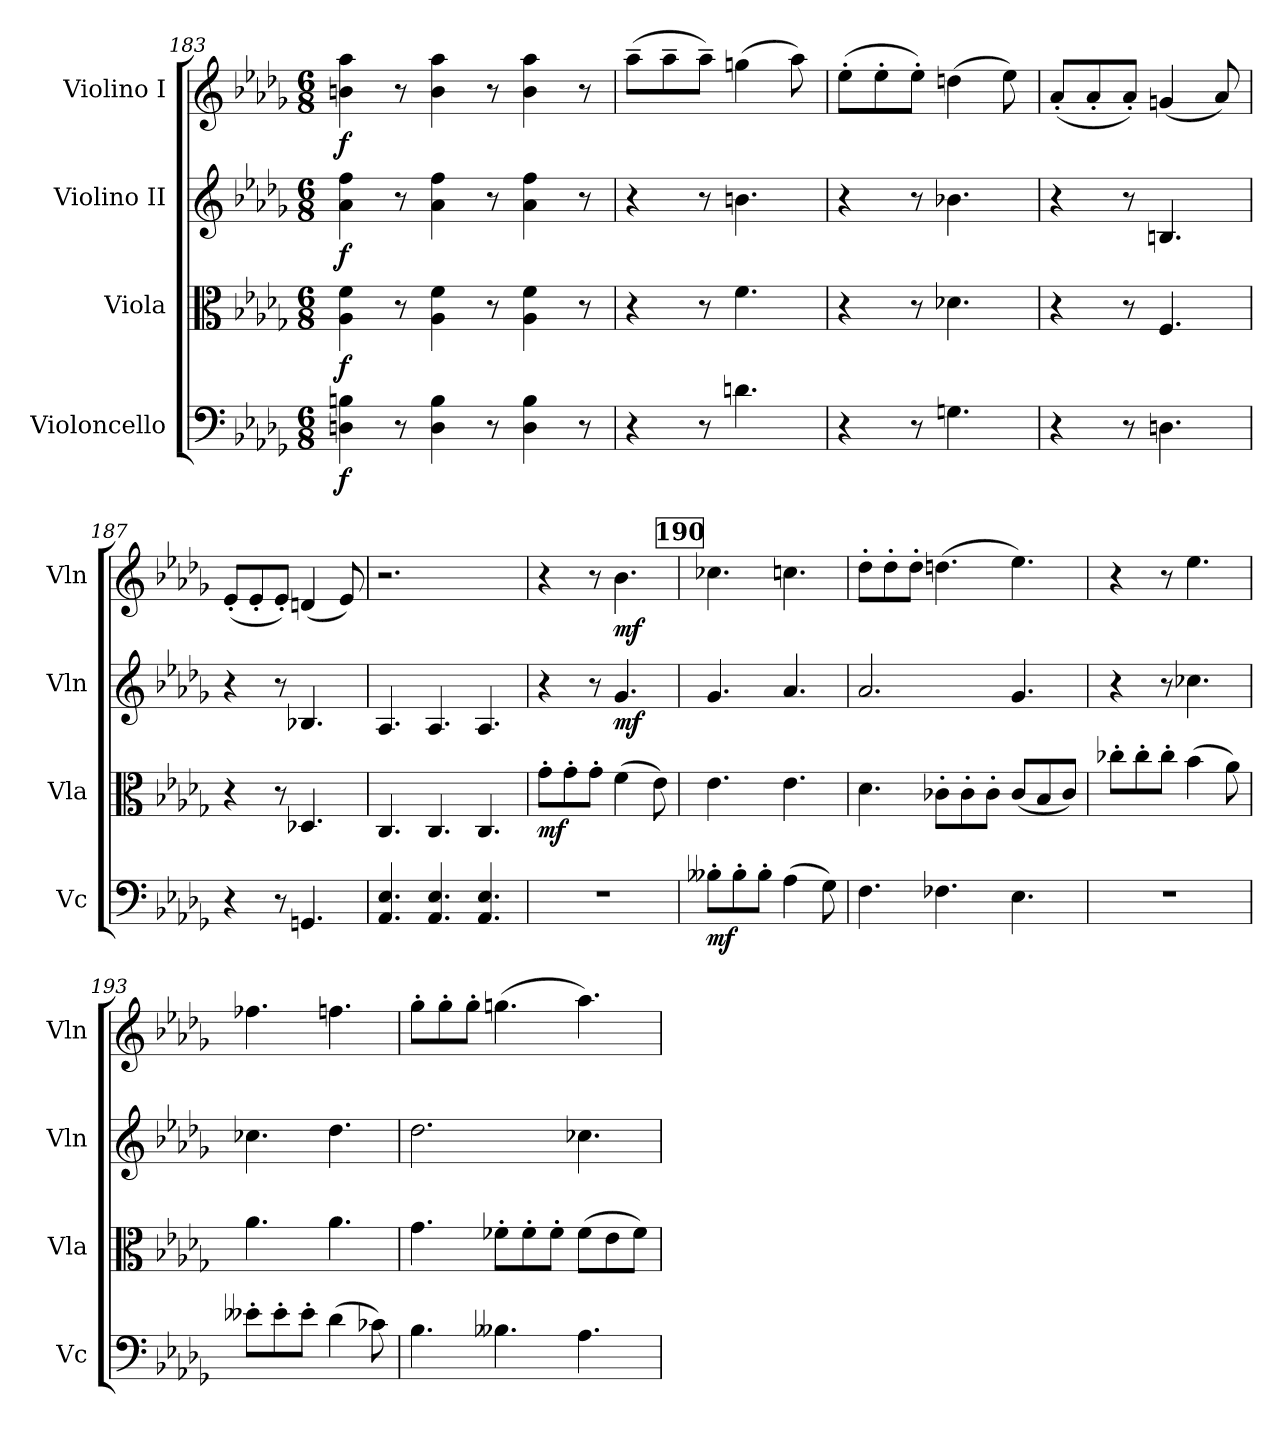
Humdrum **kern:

**kern	**dynam	**kern	**dynam	**kern	**dynam	**kern	**dynam
*part4	*part4	*part3	*part3	*part2	*part2	*part1	*part1
*staff4	*staff4	*staff3	*staff3	*staff2	*staff2	*staff1	*staff1
*I"Violoncello	*	*I"Viola	*	*I"Violino II	*	*I"Violino I	*
*I'Vc	*	*I'Vla	*	*I'Vln	*	*I'Vln	*
!!LO:LB:g=z
*clefF4	*	*clefC3	*	*clefG2	*	*clefG2	*
*k[b-e-a-d-g-]	*	*k[b-e-a-d-g-]	*	*k[b-e-a-d-g-]	*	*k[b-e-a-d-g-]	*
*M6/8	*	*M6/8	*	*M6/8	*	*M6/8	*
=183	=183	=183	=183	=183	=183	=183	=183
!	!LO:DY:b	!	!LO:DY:b	!	!LO:DY:b	!	!LO:DY:b
4Dn\ 4Bn\	f	4A-\ 4f\	f	4a-\ 4ff\	f	4bn\ 4aa-\	f
8r	.	8r	.	8r	.	8r	.
4D\ 4B\	.	4A-\ 4f\	.	4a-\ 4ff\	.	4b\ 4aa-\	.
8r	.	8r	.	8r	.	8r	.
4D\ 4B\	.	4A-\ 4f\	.	4a-\ 4ff\	.	4b\ 4aa-\	.
8r	.	8r	.	8r	.	8r	.
=184	=184	=184	=184	=184	=184	=184	=184
4r	.	4r	.	4r	.	(>8aa-~\L	.
.	.	.	.	.	.	8aa-~\	.
8r	.	8r	.	8r	.	8aa-~\J)	.
4.dn\	.	4.f\	.	4.bn\	.	(>4ggn\	.
.	.	.	.	.	.	8aa-\)	.
=185	=185	=185	=185	=185	=185	=185	=185
4r	.	4r	.	4r	.	(>8ee-'\L	.
.	.	.	.	.	.	8ee-'\	.
8r	.	8r	.	8r	.	8ee-'\J)	.
4.Gn\	.	4.d-X\	.	4.b-X\	.	(>4ddn\	.
.	.	.	.	.	.	8ee-\)	.
=186	=186	=186	=186	=186	=186	=186	=186
4r	.	4r	.	4r	.	(<8a-'/L	.
.	.	.	.	.	.	8a-'/	.
8r	.	8r	.	8r	.	8a-'/J)	.
4.Dn\	.	4.F/	.	4.Bn/	.	(<4gn/	.
.	.	.	.	.	.	8a-/)	.
=187	=187	=187	=187	=187	=187	=187	=187
4r	.	4r	.	4r	.	(<8e-'/L	.
.	.	.	.	.	.	8e-'/	.
8r	.	8r	.	8r	.	8e-'/J)	.
4.GGn/	.	4.D-X/	.	4.B-X/	.	(<4dn/	.
.	.	.	.	.	.	8e-/)	.
=188	=188	=188	=188	=188	=188	=188	=188
4.AA-/ 4.E-/	.	4.C/	.	4.A-/	.	2.r	.
4.AA-/ 4.E-/	.	4.C/	.	4.A-/	.	.	.
4.AA-/ 4.E-/	.	4.C/	.	4.A-/	.	4.ryy	.
=189	=189	=189	=189	=189	=189	=189	=189
!	!	!	!LO:DY:b	!	!	!	!
2.r	.	8g-'\L	mf	4r	.	4r	.
.	.	8g-'\	.	.	.	.	.
.	.	8g-'\J	.	8r	.	8r	.
!	!	!	!	!	!LO:DY:b	!	!LO:DY:b
.	.	(>4f\	.	4.g-/	mf	4.b-\	mf
.	.	8e-\)	.	.	.	.	.
!!LO:REH:place=s1:a:B:fs=14:t=190
=190	=190	=190	=190	=190	=190	=190	=190
!	!LO:DY:b	!	!	!	!	!	!
8B--X'\L	mf	4.e-\	.	4.g-/	.	4.cc-X\	.
8B--'\	.	.	.	.	.	.	.
8B--'\J	.	.	.	.	.	.	.
(>4A-\	.	4.e-\	.	4.a-/	.	4.ccn\	.
8G-\)	.	.	.	.	.	.	.
!!LO:LB:g=z
=191	=191	=191	=191	=191	=191	=191	=191
4.F\	.	4.d-\	.	2.a-/	.	8dd-'\L	.
.	.	.	.	.	.	8dd-'\	.
.	.	.	.	.	.	8dd-'\J	.
4.F-X\	.	8c-X'\L	.	.	.	(>4.ddn\	.
.	.	8c-'\	.	.	.	.	.
.	.	8c-'\J	.	.	.	.	.
4.E-\	.	(<8c-/L	.	4.g-/	.	4.ee-\)	.
.	.	8B-/	.	.	.	.	.
.	.	8c-/J)	.	.	.	.	.
=192	=192	=192	=192	=192	=192	=192	=192
2.r	.	8cc-X'\L	.	4r	.	4r	.
.	.	8cc-'\	.	.	.	.	.
.	.	8cc-'\J	.	8r	.	8r	.
.	.	(>4b-\	.	4.cc-X\	.	4.ee-\	.
.	.	8a-\)	.	.	.	.	.
=193	=193	=193	=193	=193	=193	=193	=193
8e--X'\L	.	4.a-\	.	4.cc-X\	.	4.ff-X\	.
8e--'\	.	.	.	.	.	.	.
8e--'\J	.	.	.	.	.	.	.
(>4d-\	.	4.a-\	.	4.dd-\	.	4.ffn\	.
8c-X\)	.	.	.	.	.	.	.
=194	=194	=194	=194	=194	=194	=194	=194
4.B-\	.	4.g-\	.	2.dd-\	.	8gg-'\L	.
.	.	.	.	.	.	8gg-'\	.
.	.	.	.	.	.	8gg-'\J	.
4.B--X\	.	8f-X'\L	.	.	.	(>4.ggn\	.
.	.	8f-'\	.	.	.	.	.
.	.	8f-'\J	.	.	.	.	.
4.A-\	.	(>8f-\L	.	4.cc-X\	.	4.aa-\)	.
.	.	8e-\	.	.	.	.	.
.	.	8f-\J)	.	.	.	.	.
=	=	=	=	=	=	=	=
*-	*-	*-	*-	*-	*-	*-	*-
